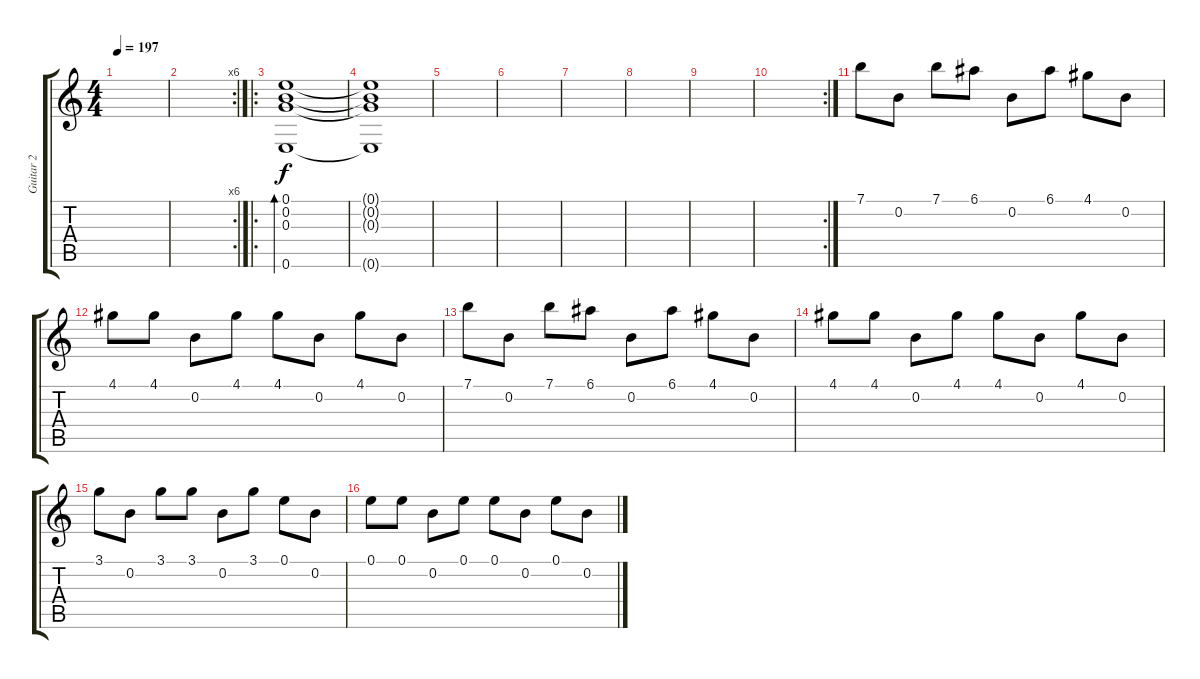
\track ("Guitar 2" "Guitar 2") {instrument overdrivenguitar}
\staff {score tabs}
\tuning (E4 B3 G3 D3 A2 E2) {hide}
\ts (4 4)
\tempo 197
\clef g2
\ks c
|
\rc 6
|
\ro
(0.1 0.2 0.3 0.6).1{bd 240 instrument acousticguitarsteel} |
(0.1{t} 0.2{t} 0.3{t} 0.6{t}).1 |
|
|
|
|
|
\rc 2
|
7.1.8{volume 16 balance 8 instrument overdrivenguitar} 0.2.8 7.1.8 6.1.8 0.2.8 6.1.8 4.1.8 0.2.8 |
4.1.8 4.1.8 0.2.8 4.1.8 4.1.8 0.2.8 4.1.8 0.2.8 |
7.1.8 0.2.8 7.1.8 6.1.8 0.2.8 6.1.8 4.1.8 0.2.8 |
4.1.8 4.1.8 0.2.8 4.1.8 4.1.8 0.2.8 4.1.8 0.2.8 |
3.1.8 0.2.8 3.1.8 3.1.8 0.2.8 3.1.8 0.1.8 0.2.8 |
0.1.8 0.1.8 0.2.8 0.1.8 0.1.8 0.2.8 0.1.8 0.2.8
